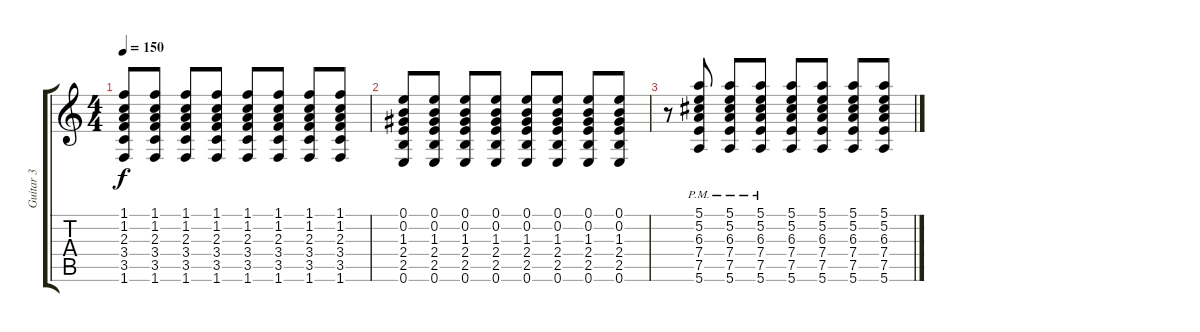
\track ("Guitar 3" "Guitar 3") {instrument distortionguitar}
\staff {score tabs}
\tuning (E4 B3 G3 D3 A2 E2) {hide}
\ts (4 4)
\tempo 150
\clef g2
\ks c
(1.1 1.2 2.3 3.4 3.5 1.6).8{dy f} (1.1 1.2 2.3 3.4 3.5 1.6).8 (1.1 1.2 2.3 3.4 3.5 1.6).8 (1.1 1.2 2.3 3.4 3.5 1.6).8 (1.1 1.2 2.3 3.4 3.5 1.6).8 (1.1 1.2 2.3 3.4 3.5 1.6).8 (1.1 1.2 2.3 3.4 3.5 1.6).8 (1.1 1.2 2.3 3.4 3.5 1.6).8 |
(0.1 0.2 1.3 2.4 2.5 0.6).8 (0.1 0.2 1.3 2.4 2.5 0.6).8 (0.1 0.2 1.3 2.4 2.5 0.6).8 (0.1 0.2 1.3 2.4 2.5 0.6).8 (0.1 0.2 1.3 2.4 2.5 0.6).8 (0.1 0.2 1.3 2.4 2.5 0.6).8 (0.1 0.2 1.3 2.4 2.5 0.6).8 (0.1 0.2 1.3 2.4 2.5 0.6).8 |
r.8 (5.1{pm} 5.2{pm} 6.3{pm} 7.4{pm} 7.5{pm} 5.6{pm}).8 (5.1{pm} 5.2{pm} 6.3{pm} 7.4{pm} 7.5{pm} 5.6{pm}).8 (5.1{pm} 5.2{pm} 6.3{pm} 7.4{pm} 7.5{pm} 5.6{pm}).8 (5.1 5.2 6.3 7.4 7.5 5.6).8 (5.1 5.2 6.3 7.4 7.5 5.6).8 (5.1 5.2 6.3 7.4 7.5 5.6).8 (5.1 5.2 6.3 7.4 7.5 5.6).8
